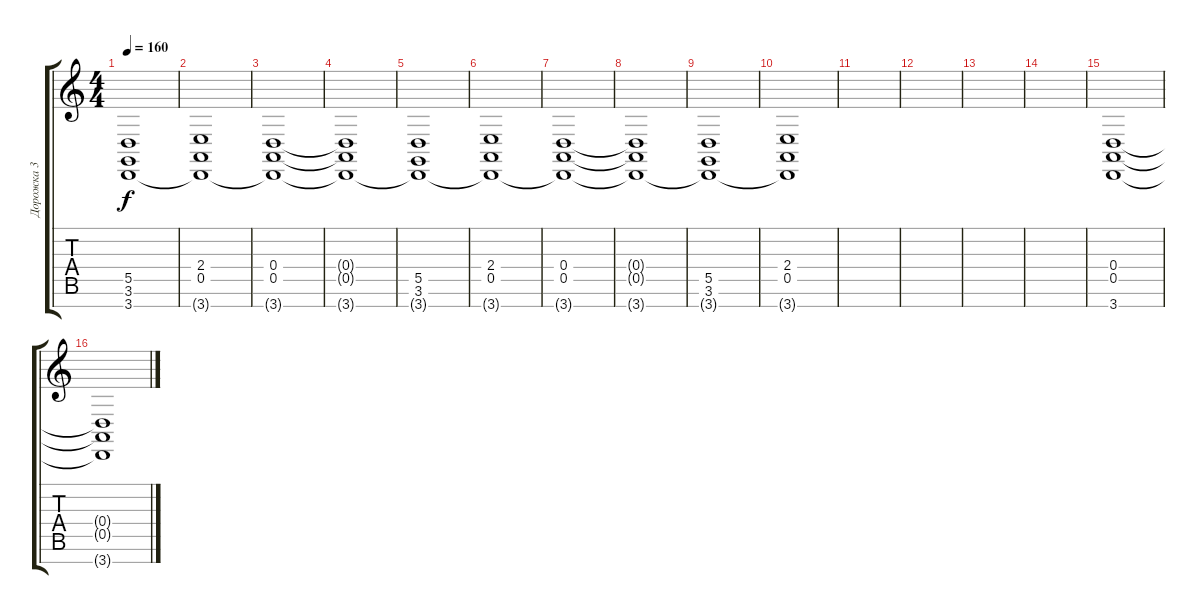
\track ("Дорожка 3" "Дорожка 3") {instrument stringensemble1}
\staff {score tabs}
\tuning (E4 B3 G3 D3 A2 E2 B1) {hide}
\ts (4 4)
\tempo 160
\clef g2
\ks c
(5.5 3.6 3.7{t}).1{dy f} |
(2.4 0.5 3.7{t}).1 |
(0.4 0.5 3.7{t}).1 |
(0.4{t} 0.5{t} 3.7{t}).1 |
(5.5 3.6 3.7{t}).1 |
(2.4 0.5 3.7{t}).1 |
(0.4 0.5 3.7{t}).1 |
(0.4{t} 0.5{t} 3.7{t}).1 |
(5.5 3.6 3.7{t}).1 |
(2.4 0.5 3.7{t}).1 |
|
|
|
|
(0.4 0.5 3.7).1 |
(0.4{t} 0.5{t} 3.7{t}).1
